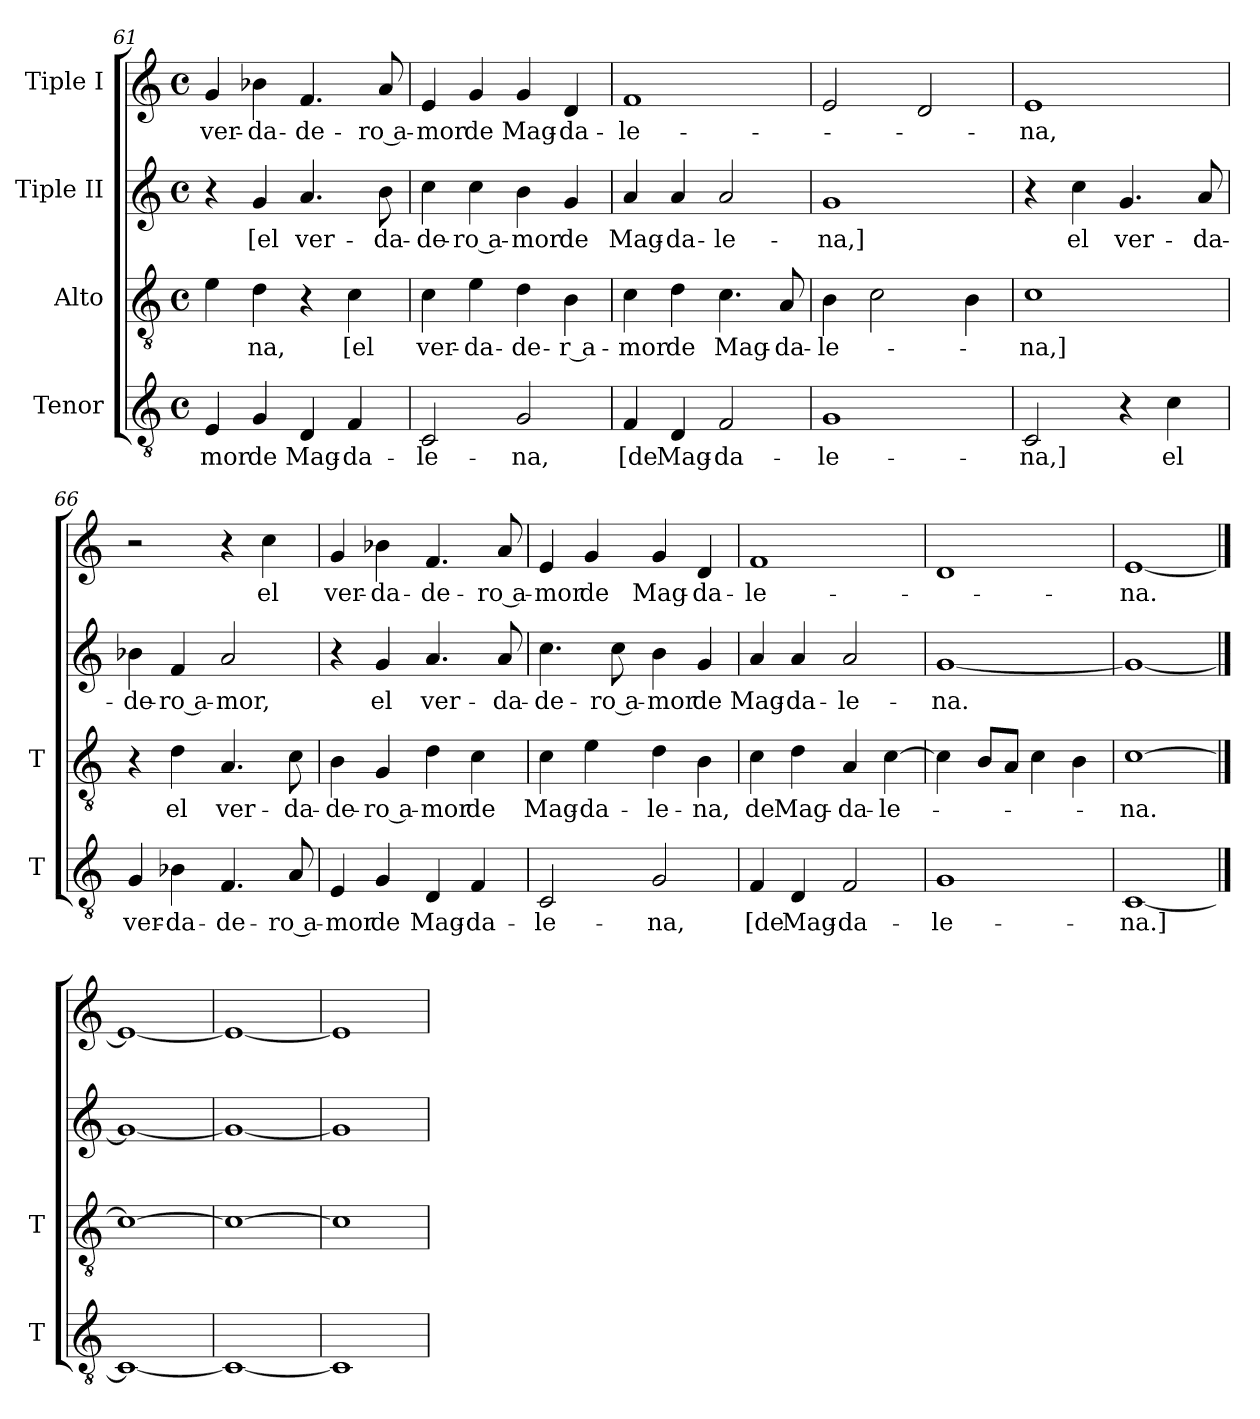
**kern	**text	**kern	**text	**kern	**text	**kern	**text
*part4	*part4	*part3	*part3	*part2	*part2	*part1	*part1
*staff4	*staff4	*staff3	*staff3	*staff2	*staff2	*staff1	*staff1
*I"Tenor	*	*I"Alto	*	*I"Tiple II	*	*I"Tiple I	*
*I'T	*	*I'T	*	*	*	*	*
*clefGv2	*	*clefGv2	*	*clefG2	*	*clefG2	*
*ITrd7c12	*	*ITrd7c12	*	*	*	*	*
*k[]	*	*k[]	*	*k[]	*	*k[]	*
*C:	*	*C:	*	*C:	*	*C:	*
*M4/4	*	*M4/4	*	*M4/4	*	*M4/4	*
*met(c)	*	*met(c)	*	*met(c)	*	*met(c)	*
=61	=61	=61	=61	=61	=61	=61	=61
!	!LO:LY:b	!	!	!	!	!	!LO:LY:b
4EE/	-mor	4E\	.	4r	.	4g/	ver-
!	!LO:LY:b	!	!LO:LY:b	!	!LO:LY:b	!	!LO:LY:b
4GG/	de	4D\	-na,	4g/	[el	4b-X\	-da-
!	!LO:LY:b	!	!	!	!LO:LY:b	!	!LO:LY:b
4DD/	Mag-	4r	.	4.a/	ver-	4.f/	-de-
!	!LO:LY:b	!	!LO:LY:b	!	!	!	!
4FF/	-da-	4C\	[el	.	.	.	.
!	!	!	!	!	!LO:LY:b	!	!LO:LY:b
.	.	.	.	8b\	-da-	8a/	-ro a-
=62	=62	=62	=62	=62	=62	=62	=62
!	!LO:LY:b	!	!LO:LY:b	!	!LO:LY:b	!	!LO:LY:b
2CC/	-le-	4C\	ver-	4cc\	-de-	4e/	-mor
!	!	!	!LO:LY:b	!	!LO:LY:b	!	!LO:LY:b
.	.	4E\	-da-	4cc\	-ro a-	4g/	de
!	!LO:LY:b	!	!LO:LY:b	!	!LO:LY:b	!	!LO:LY:b
2GG/	-na,	4D\	-de-	4b\	-mor	4g/	Mag-
!	!	!	!LO:LY:b	!	!LO:LY:b	!	!LO:LY:b
.	.	4BB\	-r a-	4g/	de	4d/	-da-
=63	=63	=63	=63	=63	=63	=63	=63
!	!LO:LY:b	!	!LO:LY:b	!	!LO:LY:b	!	!LO:LY:b
4FF/	[de	4C\	-mor	4a/	Mag-	1f	-le-
!	!LO:LY:b	!	!LO:LY:b	!	!LO:LY:b	!	!
4DD/	Mag-	4D\	de	4a/	-da-	.	.
!	!LO:LY:b	!	!LO:LY:b	!	!LO:LY:b	!	!
2FF/	-da-	4.C\	Mag-	2a/	-le-	.	.
!	!	!	!LO:LY:b	!	!	!	!
.	.	8AA/	-da-	.	.	.	.
=64	=64	=64	=64	=64	=64	=64	=64
!	!LO:LY:b	!	!LO:LY:b	!	!LO:LY:b	!	!
1GG	-le-	4BB\	-le-	1g	-na,]	2e/	.
.	.	2C\	.	.	.	.	.
.	.	.	.	.	.	2d/	.
.	.	4BB\	.	.	.	.	.
!!LO:LB:g=z
=65	=65	=65	=65	=65	=65	=65	=65
!	!LO:LY:b	!	!LO:LY:b	!	!	!	!LO:LY:b
2CC/	-na,]	1C	-na,]	4r	.	1e	-na,
!	!	!	!	!	!LO:LY:b	!	!
.	.	.	.	4cc\	el	.	.
!	!	!	!	!	!LO:LY:b	!	!
4r	.	.	.	4.g/	ver-	.	.
!	!LO:LY:b	!	!	!	!	!	!
4C\	el	.	.	.	.	.	.
!	!	!	!	!	!LO:LY:b	!	!
.	.	.	.	8a/	-da-	.	.
=66	=66	=66	=66	=66	=66	=66	=66
!	!LO:LY:b	!	!	!	!LO:LY:b	!	!
4GG/	ver-	4r	.	4b-X\	-de-	2r	.
!	!LO:LY:b	!	!LO:LY:b	!	!LO:LY:b	!	!
4BB-X\	-da-	4D\	el	4f/	-ro a-	.	.
!	!LO:LY:b	!	!LO:LY:b	!	!LO:LY:b	!	!
4.FF/	-de-	4.AA/	ver-	2a/	-mor,	4r	.
!	!	!	!	!	!	!	!LO:LY:b
.	.	.	.	.	.	4cc\	el
!	!LO:LY:b	!	!LO:LY:b	!	!	!	!
8AA/	-ro a-	8C\	-da-	.	.	.	.
=67	=67	=67	=67	=67	=67	=67	=67
!	!LO:LY:b	!	!LO:LY:b	!	!	!	!LO:LY:b
4EE/	-mor	4BB\	-de-	4r	.	4g/	ver-
!	!LO:LY:b	!	!LO:LY:b	!	!LO:LY:b	!	!LO:LY:b
4GG/	de	4GG/	-ro a-	4g/	el	4b-X\	-da-
!	!LO:LY:b	!	!LO:LY:b	!	!LO:LY:b	!	!LO:LY:b
4DD/	Mag-	4D\	-mor	4.a/	ver-	4.f/	-de-
!	!LO:LY:b	!	!LO:LY:b	!	!	!	!
4FF/	-da-	4C\	de	.	.	.	.
!	!	!	!	!	!LO:LY:b	!	!LO:LY:b
.	.	.	.	8a/	-da-	8a/	-ro a-
=68	=68	=68	=68	=68	=68	=68	=68
!	!LO:LY:b	!	!LO:LY:b	!	!LO:LY:b	!	!LO:LY:b
2CC/	-le-	4C\	Mag-	4.cc\	-de-	4e/	-mor
!	!	!	!LO:LY:b	!	!	!	!LO:LY:b
.	.	4E\	-da-	.	.	4g/	de
!	!	!	!	!	!LO:LY:b	!	!
.	.	.	.	8cc\	-ro a-	.	.
!	!LO:LY:b	!	!LO:LY:b	!	!LO:LY:b	!	!LO:LY:b
2GG/	-na,	4D\	-le-	4b\	-mor	4g/	Mag-
!	!	!	!LO:LY:b	!	!LO:LY:b	!	!LO:LY:b
.	.	4BB\	-na,	4g/	de	4d/	-da-
=69	=69	=69	=69	=69	=69	=69	=69
!	!LO:LY:b	!	!LO:LY:b	!	!LO:LY:b	!	!LO:LY:b
4FF/	[de	4C\	de	4a/	Mag-	1f	-le-
!	!LO:LY:b	!	!LO:LY:b	!	!LO:LY:b	!	!
4DD/	Mag-	4D\	Mag-	4a/	-da-	.	.
!	!LO:LY:b	!	!LO:LY:b	!	!LO:LY:b	!	!
2FF/	-da-	4AA/	-da-	2a/	-le-	.	.
!	!	!	!LO:LY:b	!	!	!	!
.	.	[>4C\	-le-	.	.	.	.
=70	=70	=70	=70	=70	=70	=70	=70
!	!LO:LY:b	!	!	!	!LO:LY:b	!	!
1GG	-le-	4C\]	.	[<1g	-na.	1d	.
.	.	8BB/L	.	.	.	.	.
.	.	8AA/J	.	.	.	.	.
.	.	4C\	.	.	.	.	.
.	.	4BB\	.	.	.	.	.
=71	=71	=71	=71	=71	=71	=71	=71
!	!LO:LY:b	!	!LO:LY:b	!	!	!	!LO:LY:b
[1CC	-na.]	[1C	-na.	1g_	.	[1e	-na.
==72	==72	==72	==72	==72	==72	==72	==72
1CC_	.	1C_	.	1g_	.	1e_	.
=73	=73	=73	=73	=73	=73	=73	=73
1CC_	.	1C_	.	1g_	.	1e_	.
=74	=74	=74	=74	=74	=74	=74	=74
1CC]	.	1C]	.	1g]	.	1e]	.
=	=	=	=	=	=	=	=
*-	*-	*-	*-	*-	*-	*-	*-
